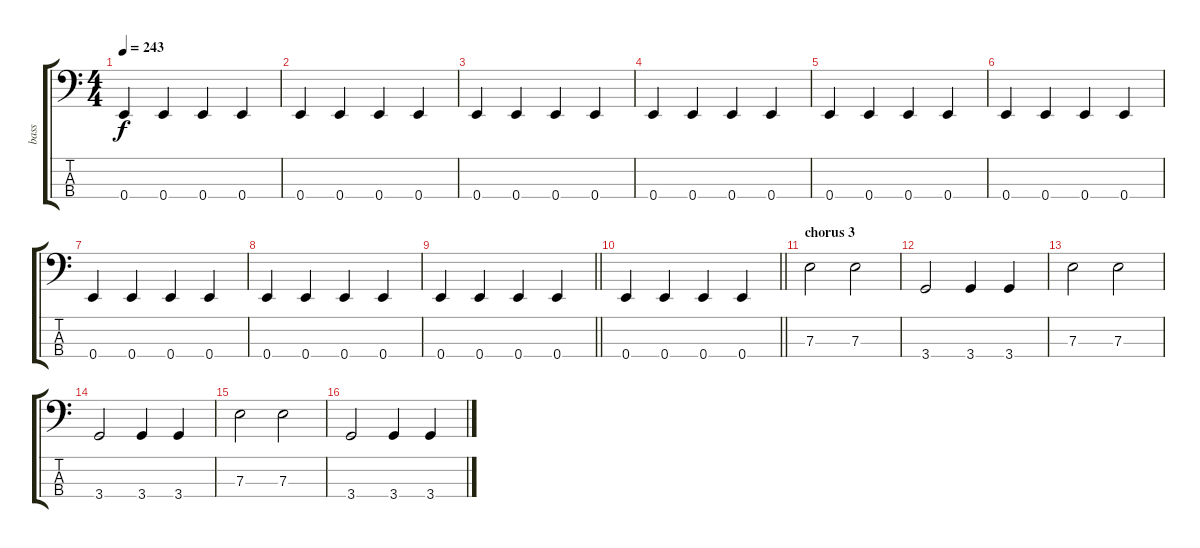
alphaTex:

\track ("bass" "bass") {instrument electricbassfinger}
\staff {score tabs}
\tuning (G2 D2 A1 E1) {hide}
\ts (4 4)
\tempo 243
\clef f4
\ks c
0.4.4{dy f} 0.4.4 0.4.4 0.4.4 |
0.4.4 0.4.4 0.4.4 0.4.4 |
0.4.4 0.4.4 0.4.4 0.4.4 |
0.4.4 0.4.4 0.4.4 0.4.4 |
0.4.4 0.4.4 0.4.4 0.4.4 |
0.4.4 0.4.4 0.4.4 0.4.4 |
0.4.4 0.4.4 0.4.4 0.4.4 |
0.4.4 0.4.4 0.4.4 0.4.4 |
\barLineRight lightlight
0.4.4 0.4.4 0.4.4 0.4.4 |
\barLineRight lightlight
0.4.4 0.4.4 0.4.4 0.4.4 |
\section ("" "chorus 3")
7.3.2 7.3.2 |
3.4.2 3.4.4 3.4.4 |
7.3.2 7.3.2 |
3.4.2 3.4.4 3.4.4 |
7.3.2 7.3.2 |
3.4.2 3.4.4 3.4.4
